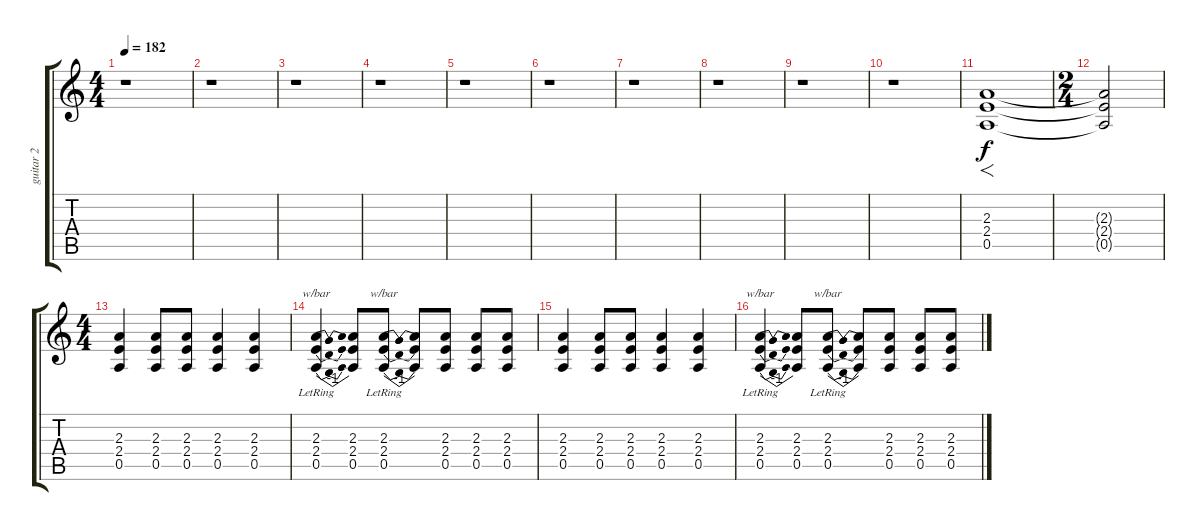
\track ("guitar 2" "guitar 2") {instrument distortionguitar}
\staff {score tabs}
\tuning (E4 B3 G3 D3 A2 E2) {hide}
\ts (4 4)
\tempo 182
\clef g2
\ks c
r.1{dy f} |
r.1 |
r.1 |
r.1 |
r.1 |
r.1 |
r.1 |
r.1 |
r.1 |
r.1 |
(2.3 2.4 0.5).1{f} |
\ts (2 4)
(2.3{t} 2.4{t} 0.5{t}).2 |
\ts (4 4)
(2.3 2.4 0.5).4 (2.3 2.4 0.5).8 (2.3 2.4 0.5).8 (2.3 2.4 0.5).4 (2.3 2.4 0.5).4 |
(2.3 2.4{lr} 0.5{lr}).4{tbe (dip default 0 0 15 -4 60 0)} (2.3 2.4 0.5).8 (2.3 2.4{lr} 0.5{lr}).8{tbe (dip default 0 0 15 -4 30 -4 60 0)} (2.3{t} 2.4{t} 0.5{t}).8 (2.3 2.4 0.5).8 (2.3 2.4 0.5).8 (2.3 2.4 0.5).8 |
(2.3 2.4 0.5).4 (2.3 2.4 0.5).8 (2.3 2.4 0.5).8 (2.3 2.4 0.5).4 (2.3 2.4 0.5).4 |
(2.3 2.4{lr} 0.5{lr}).4{tbe (dip default 0 0 15 -4 60 0)} (2.3 2.4 0.5).8 (2.3 2.4{lr} 0.5{lr}).8{tbe (dip default 0 0 15 -4 30 -4 60 0)} (2.3{t} 2.4{t} 0.5{t}).8 (2.3 2.4 0.5).8 (2.3 2.4 0.5).8 (2.3 2.4 0.5).8
